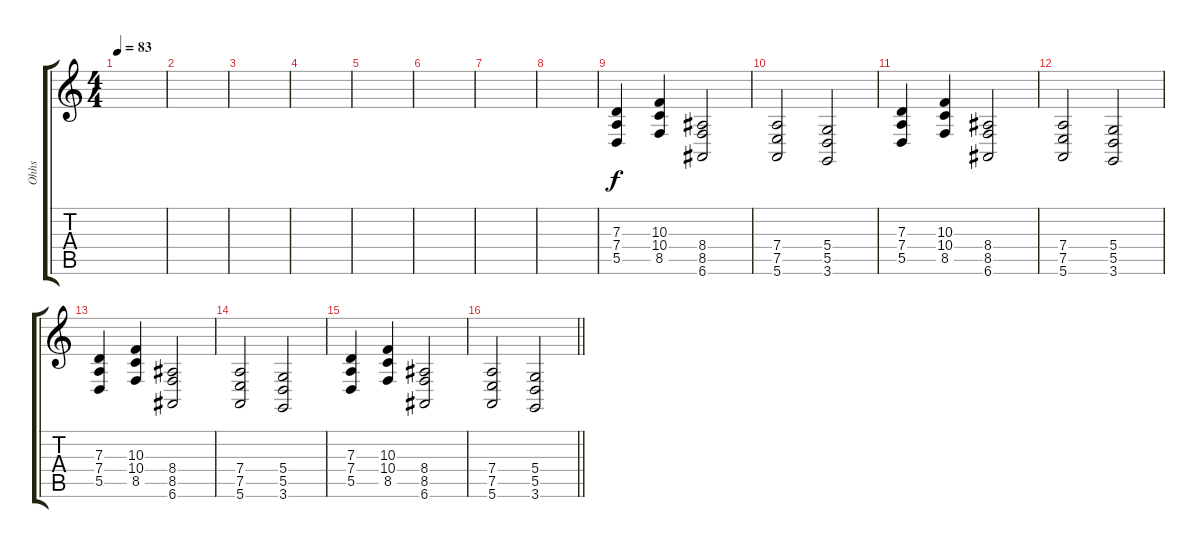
\track ("Ohhs" "Ohhs") {instrument choiraahs}
\staff {score tabs}
\tuning (E4 B3 G3 D3 A2 E2) {hide}
\ts (4 4)
\tempo 83
\clef g2
\ks c
|
|
|
|
|
|
|
|
(7.3 7.4 5.5).4 (10.3 10.4 8.5).4 (8.4 8.5 6.6).2 |
(7.4 7.5 5.6).2 (5.4 5.5 3.6).2 |
(7.3 7.4 5.5).4 (10.3 10.4 8.5).4 (8.4 8.5 6.6).2 |
(7.4 7.5 5.6).2 (5.4 5.5 3.6).2 |
(7.3 7.4 5.5).4 (10.3 10.4 8.5).4 (8.4 8.5 6.6).2 |
(7.4 7.5 5.6).2 (5.4 5.5 3.6).2 |
(7.3 7.4 5.5).4 (10.3 10.4 8.5).4 (8.4 8.5 6.6).2 |
\barLineRight lightlight
(7.4 7.5 5.6).2 (5.4 5.5 3.6).2
